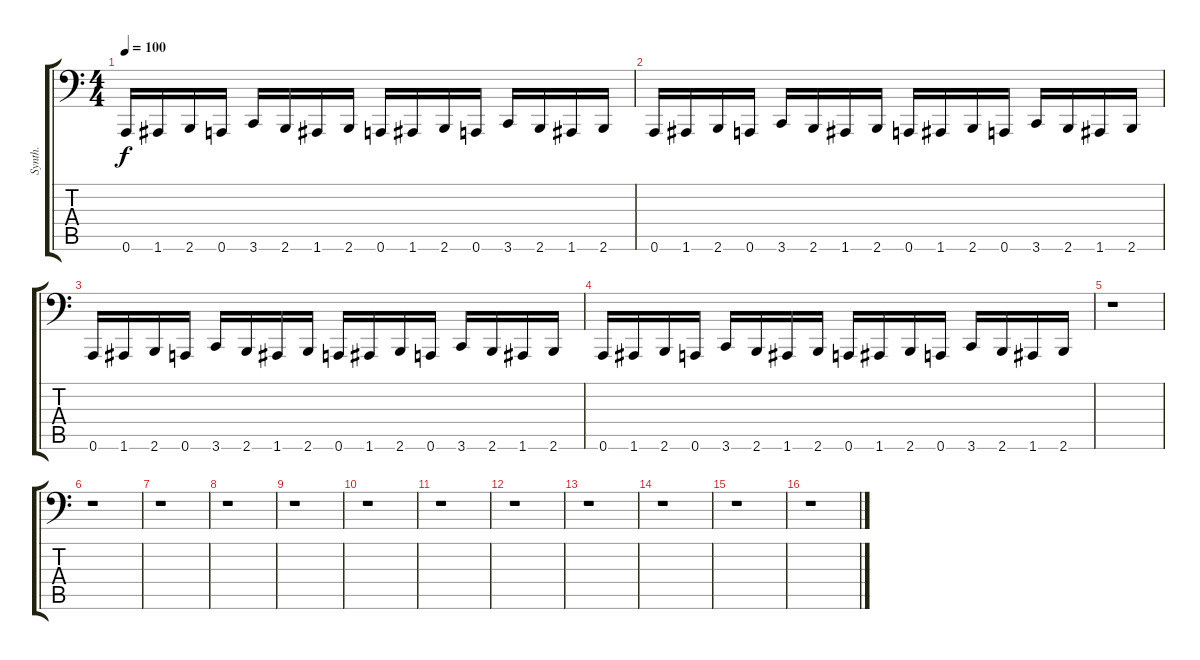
\track ("Synth." "Synth.") {instrument electricgrandpiano}
\staff {score tabs}
\tuning (A3 E3 C3 G2 D2 A1) {hide}
\ts (4 4)
\tempo 100
\clef f4
\ks c
0.6.16{dy f instrument electricgrandpiano} 1.6.16 2.6.16 0.6.16 3.6.16 2.6.16 1.6.16 2.6.16 0.6.16 1.6.16 2.6.16 0.6.16 3.6.16 2.6.16 1.6.16 2.6.16 |
0.6.16 1.6.16 2.6.16 0.6.16 3.6.16 2.6.16 1.6.16 2.6.16 0.6.16 1.6.16 2.6.16 0.6.16 3.6.16 2.6.16 1.6.16 2.6.16 |
0.6.16 1.6.16 2.6.16 0.6.16 3.6.16 2.6.16 1.6.16 2.6.16 0.6.16 1.6.16 2.6.16 0.6.16 3.6.16 2.6.16 1.6.16 2.6.16 |
0.6.16 1.6.16 2.6.16 0.6.16 3.6.16 2.6.16 1.6.16 2.6.16 0.6.16 1.6.16 2.6.16 0.6.16 3.6.16 2.6.16 1.6.16 2.6.16 |
r.1 |
r.1 |
r.1 |
r.1 |
r.1 |
r.1 |
r.1 |
r.1 |
r.1 |
r.1 |
r.1 |
r.1
